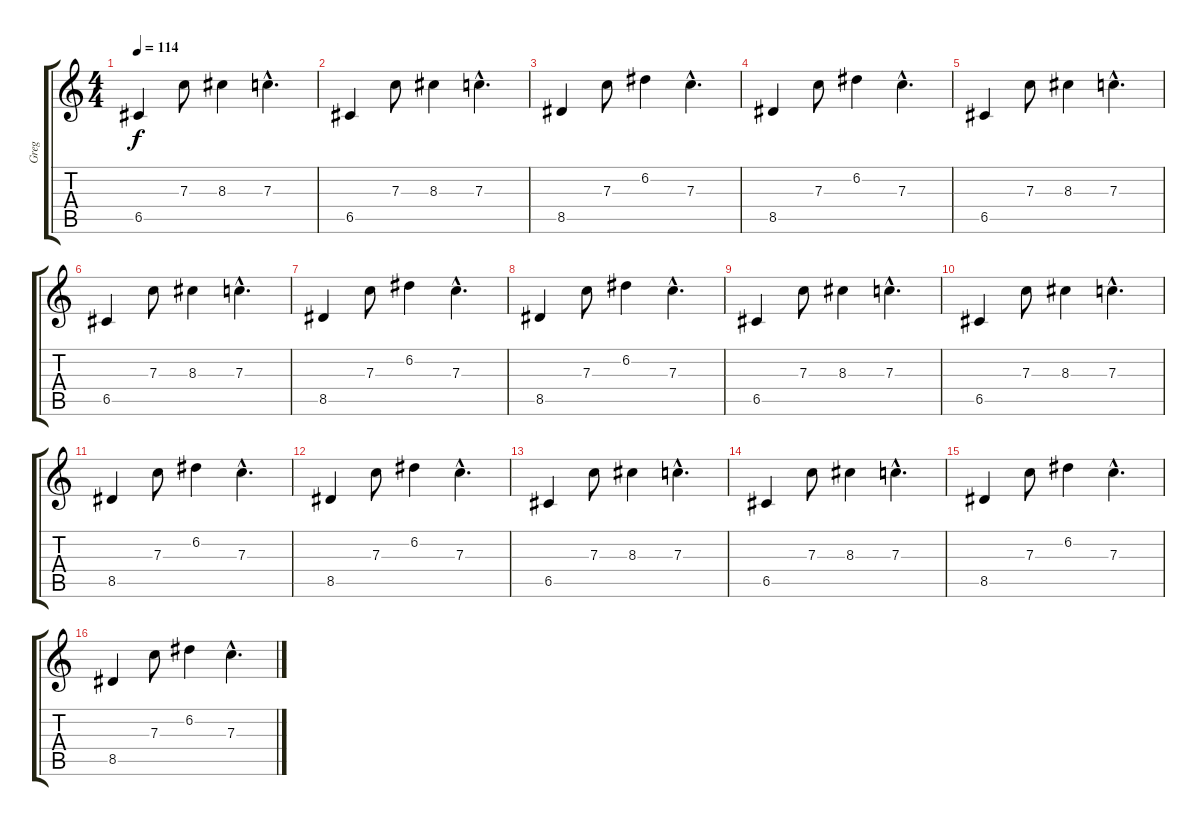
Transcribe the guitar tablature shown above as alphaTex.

\track ("Greg" "Greg") {instrument distortionguitar}
\staff {score tabs}
\tuning (D4 A3 F3 C3 G2 C2) {hide}
\ts (4 4)
\tempo 114
\clef g2
\ks c
6.5.4{dy f} 7.3.8 8.3.4 7.3{hac}.4{d} |
6.5.4 7.3.8 8.3.4 7.3{hac}.4{d} |
8.5.4 7.3.8 6.2.4 7.3{hac}.4{d} |
8.5.4 7.3.8 6.2.4 7.3{hac}.4{d} |
6.5.4 7.3.8 8.3.4 7.3{hac}.4{d} |
6.5.4 7.3.8 8.3.4 7.3{hac}.4{d} |
8.5.4 7.3.8 6.2.4 7.3{hac}.4{d} |
8.5.4 7.3.8 6.2.4 7.3{hac}.4{d} |
6.5.4 7.3.8 8.3.4 7.3{hac}.4{d} |
6.5.4 7.3.8 8.3.4 7.3{hac}.4{d} |
8.5.4 7.3.8 6.2.4 7.3{hac}.4{d} |
8.5.4 7.3.8 6.2.4 7.3{hac}.4{d} |
6.5.4 7.3.8 8.3.4 7.3{hac}.4{d} |
6.5.4 7.3.8 8.3.4 7.3{hac}.4{d} |
8.5.4 7.3.8 6.2.4 7.3{hac}.4{d} |
8.5.4 7.3.8 6.2.4 7.3{hac}.4{d}
